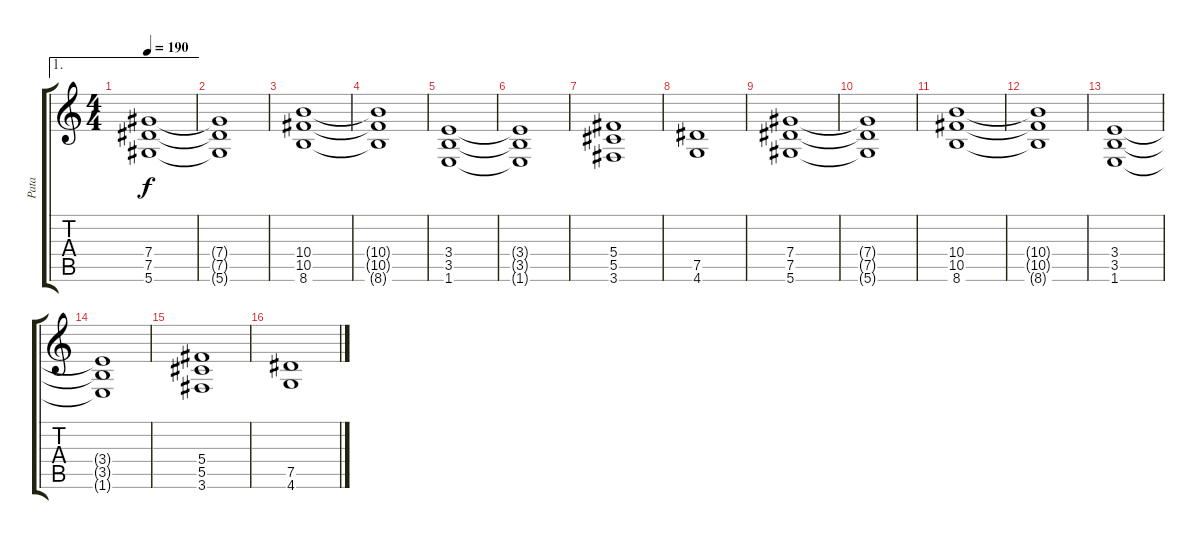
\track ("Pata" "Pata") {instrument distortionguitar}
\staff {score tabs}
\tuning (Eb4 Bb3 Gb3 Db3 Ab2 Eb2) {hide}
\ae 1
\ts (4 4)
\tempo 190
\clef g2
\ks c
(7.4 7.5 5.6).1{dy f balance 8} |
(7.4{t} 7.5{t} 5.6{t}).1 |
(10.4 10.5 8.6).1 |
(10.4{t} 10.5{t} 8.6{t}).1 |
(3.4 3.5 1.6).1 |
(3.4{t} 3.5{t} 1.6{t}).1 |
(5.4 5.5 3.6).1 |
(7.5 4.6).1 |
(7.4 7.5 5.6).1 |
(7.4{t} 7.5{t} 5.6{t}).1 |
(10.4 10.5 8.6).1 |
(10.4{t} 10.5{t} 8.6{t}).1 |
(3.4 3.5 1.6).1 |
(3.4{t} 3.5{t} 1.6{t}).1 |
(5.4 5.5 3.6).1 |
(7.5 4.6).1
